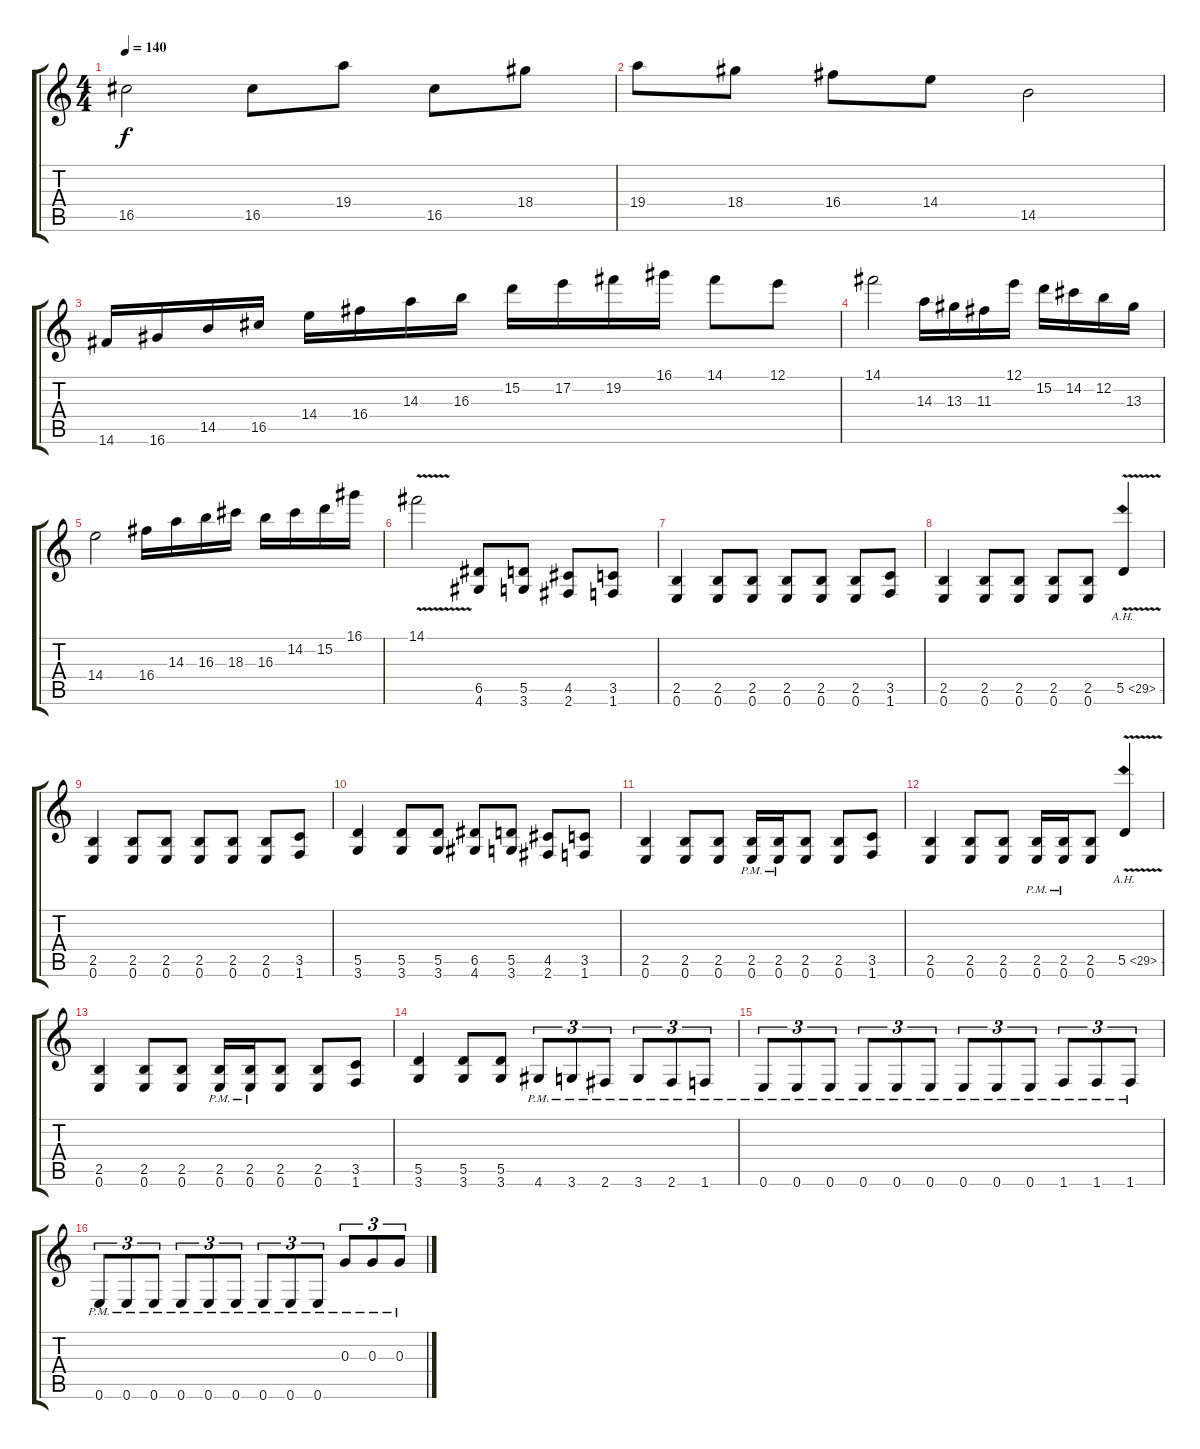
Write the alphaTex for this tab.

\track "" {instrument overdrivenguitar}
\staff {score tabs}
\tuning (E4 B3 G3 D3 A2 E2) {hide}
\ts (4 4)
\tempo 140
\clef g2
\ks c
16.5.2{dy f} 16.5.8 19.4.8 16.5.8 18.4.8 |
19.4.8 18.4.8 16.4.8 14.4.8 14.5.2 |
14.6.16 16.6.16 14.5.16 16.5.16 14.4.16 16.4.16 14.3.16 16.3.16 15.2.16 17.2.16 19.2.16 16.1.16 14.1.8 12.1.8 |
14.1.2 14.3.16 13.3.16 11.3.16 12.1.16 15.2.16 14.2.16 12.2.16 13.3.16 |
14.4.2 16.4.16 14.3.16 16.3.16 18.3.16 16.3.16 14.2.16 15.2.16 16.1.16 |
14.1{v}.2 (6.5 4.6).8 (5.5 3.6).8 (4.5 2.6).8 (3.5 1.6).8 |
(2.5 0.6).4 (2.5 0.6).8 (2.5 0.6).8 (2.5 0.6).8 (2.5 0.6).8 (2.5 0.6).8 (3.5 1.6).8 |
(2.5 0.6).4 (2.5 0.6).8 (2.5 0.6).8 (2.5 0.6).8 (2.5 0.6).8 5.5{ah 24 v}.4 |
(2.5 0.6).4 (2.5 0.6).8 (2.5 0.6).8 (2.5 0.6).8 (2.5 0.6).8 (2.5 0.6).8 (3.5 1.6).8 |
(5.5 3.6).4 (5.5 3.6).8 (5.5 3.6).8 (6.5 4.6).8 (5.5 3.6).8 (4.5 2.6).8 (3.5 1.6).8 |
(2.5 0.6).4 (2.5 0.6).8 (2.5 0.6).8 (2.5{pm} 0.6{pm}).16 (2.5{pm} 0.6{pm}).16 (2.5 0.6).8 (2.5 0.6).8 (3.5 1.6).8 |
(2.5 0.6).4 (2.5 0.6).8 (2.5 0.6).8 (2.5{pm} 0.6{pm}).16 (2.5{pm} 0.6{pm}).16 (2.5 0.6).8 5.5{ah 24 v}.4 |
(2.5 0.6).4 (2.5 0.6).8 (2.5 0.6).8 (2.5{pm} 0.6{pm}).16 (2.5{pm} 0.6{pm}).16 (2.5 0.6).8 (2.5 0.6).8 (3.5 1.6).8 |
(5.5 3.6).4 (5.5 3.6).8 (5.5 3.6).8 4.6{pm}.8{tu (3 2)} 3.6{pm}.8{tu (3 2)} 2.6{pm}.8{tu (3 2)} 3.6{pm}.8{tu (3 2)} 2.6{pm}.8{tu (3 2)} 1.6{pm}.8{tu (3 2)} |
0.6{pm}.8{tu (3 2)} 0.6{pm}.8{tu (3 2)} 0.6{pm}.8{tu (3 2)} 0.6{pm}.8{tu (3 2)} 0.6{pm}.8{tu (3 2)} 0.6{pm}.8{tu (3 2)} 0.6{pm}.8{tu (3 2)} 0.6{pm}.8{tu (3 2)} 0.6{pm}.8{tu (3 2)} 1.6{pm}.8{tu (3 2)} 1.6{pm}.8{tu (3 2)} 1.6{pm}.8{tu (3 2)} |
0.6{pm}.8{tu (3 2)} 0.6{pm}.8{tu (3 2)} 0.6{pm}.8{tu (3 2)} 0.6{pm}.8{tu (3 2)} 0.6{pm}.8{tu (3 2)} 0.6{pm}.8{tu (3 2)} 0.6{pm}.8{tu (3 2)} 0.6{pm}.8{tu (3 2)} 0.6{pm}.8{tu (3 2)} 0.3{pm}.8{tu (3 2)} 0.3{pm}.8{tu (3 2)} 0.3{pm}.8{tu (3 2)}
